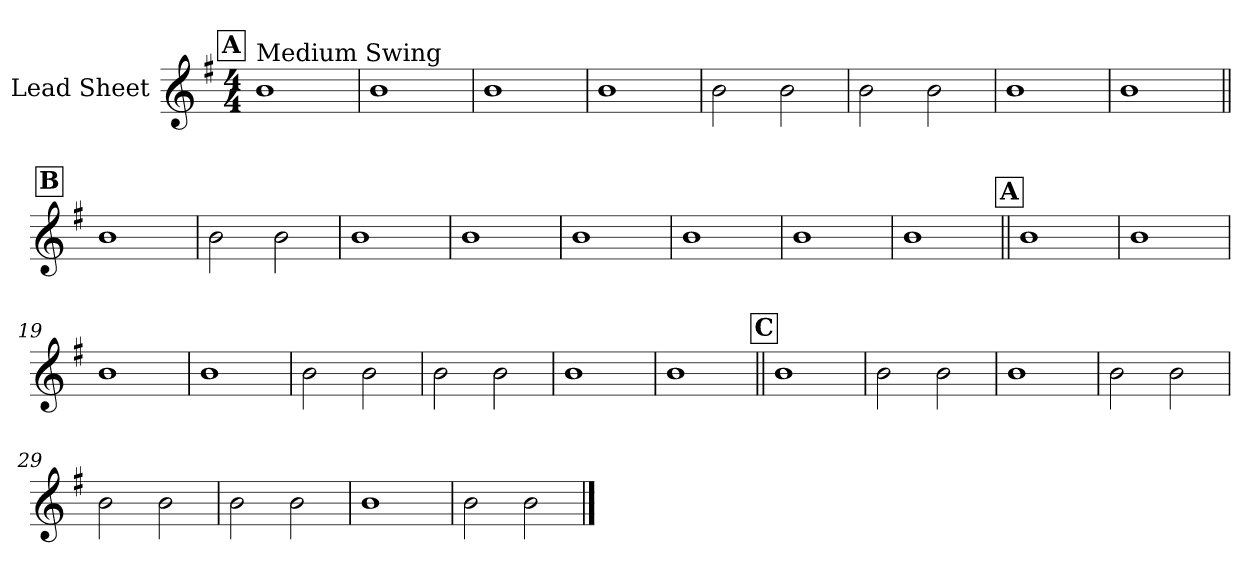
**kern
*part1
*staff1
*I"Lead Sheet
*clefG2
*k[f#]
*G:
*M4/4
!!LO:REH:place=s1:a:fs=14:t=A
=1
!LO:TX:a:t=Medium Swing
1b
=2
1b
=3
1b
=4
1b
!!LO:LB:g=z
=5
2b\
2b\
=6
2b\
2b\
=7
1b
=8
1b
!!LO:LB:g=z
!!LO:REH:place=s1:a:fs=14:t=B
=9||
1b
=10
2b\
2b\
=11
1b
=12
1b
!!LO:LB:g=z
=13
1b
=14
1b
=15
1b
=16
1b
!!LO:LB:g=z
!!LO:REH:place=s1:a:fs=14:t=A
=17||
1b
=18
1b
=19
1b
=20
1b
!!LO:LB:g=z
=21
2b\
2b\
=22
2b\
2b\
=23
1b
=24
1b
!!LO:LB:g=z
!!LO:REH:place=s1:a:fs=14:t=C
=25||
1b
=26
2b\
2b\
=27
1b
=28
2b\
2b\
!!LO:LB:g=z
=29
2b\
2b\
=30
2b\
2b\
=31
1b
=32
2b\
2b\
==
*-
